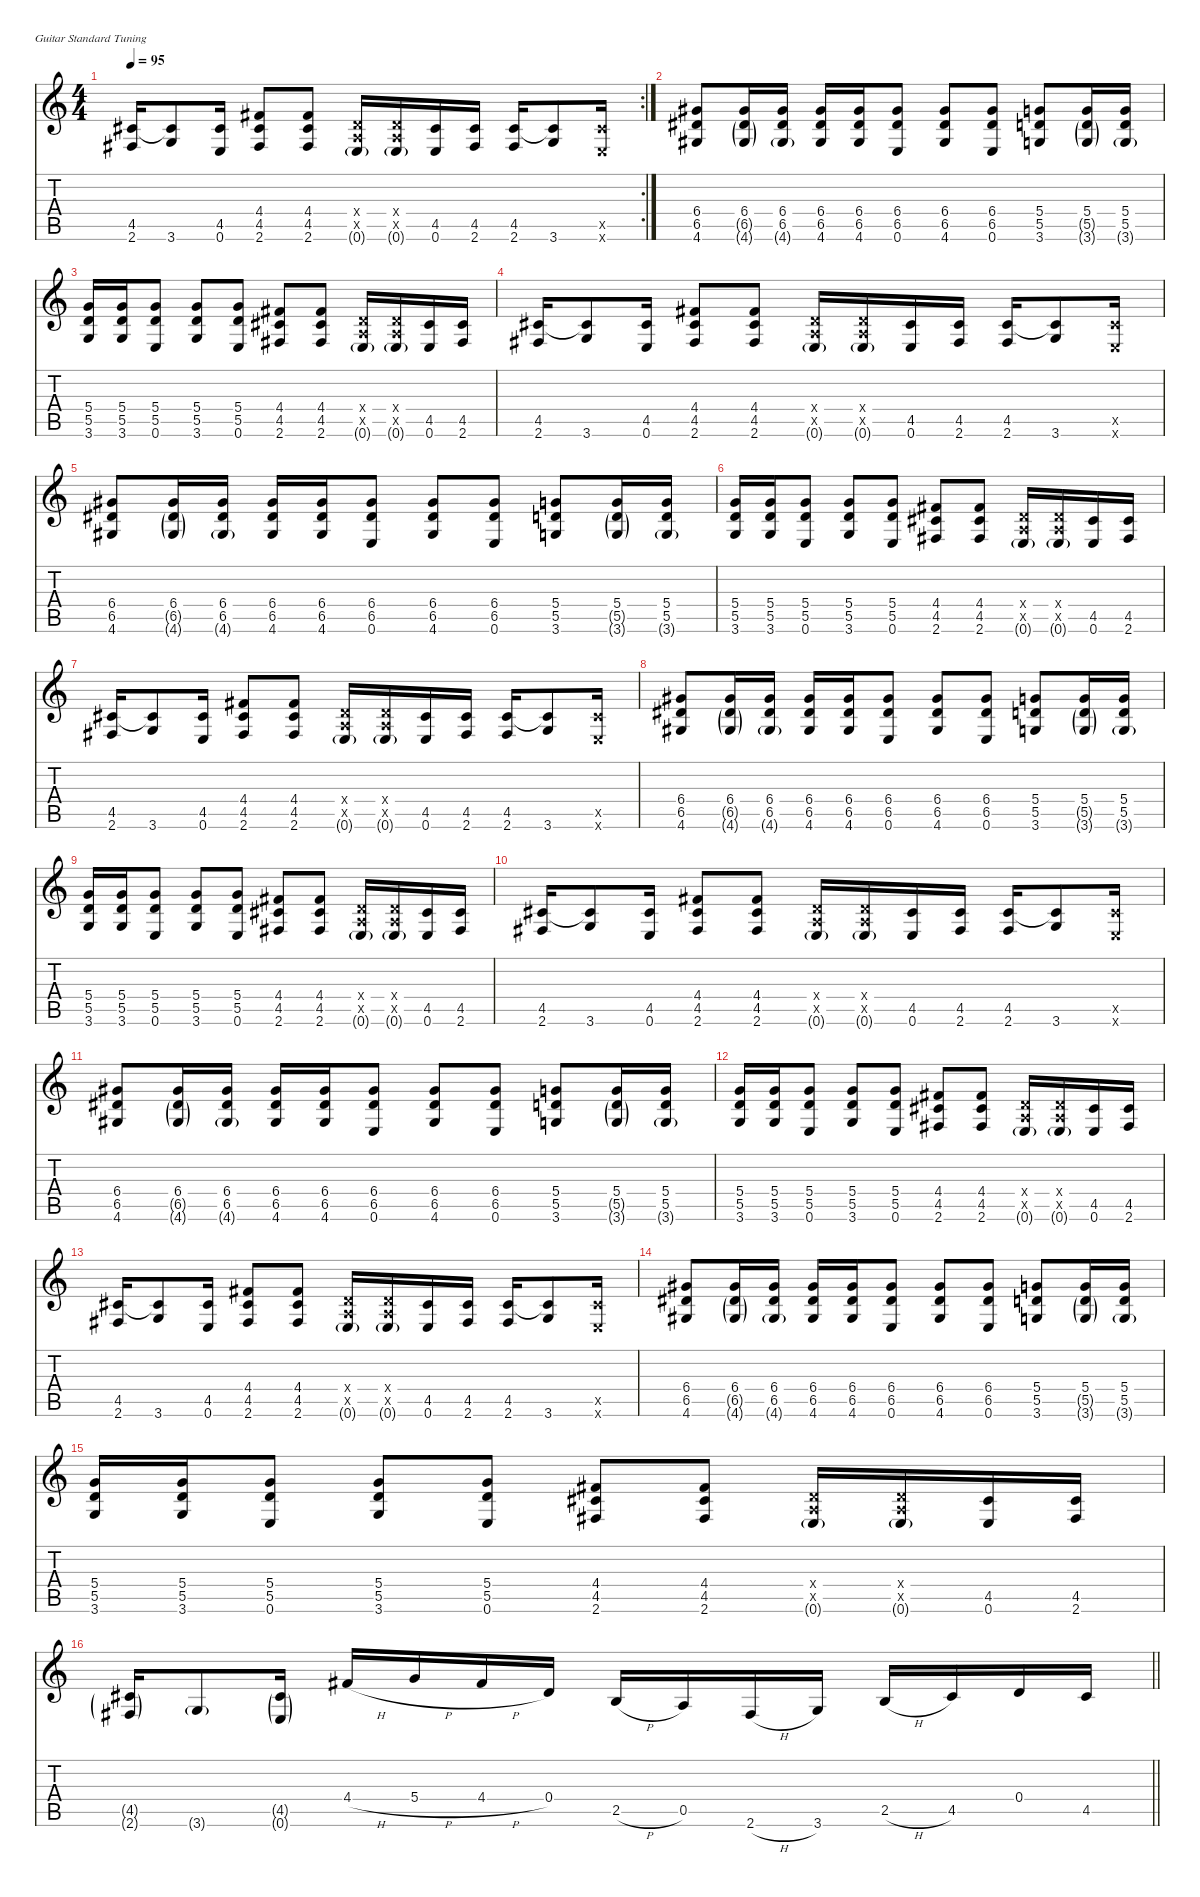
\defaultSystemsLayout 4
\hideDynamics
\bracketExtendMode nobrackets
\multiBarRest
\singleTrackTrackNamePolicy hidden
\multiTrackTrackNamePolicy hidden
\firstSystemTrackNameMode fullname
\firstSystemTrackNameOrientation horizontal
\otherSystemsTrackNameOrientation horizontal
\track ("Guitar 1" "gtr1") {instrument acousticguitarsteel}
\staff {score tabs}
\tuning (E4 B3 G3 D3 A2 E2)
\rc 2
\ts (4 4)
\tempo 95
\clef g2
\ks c
(4.5{acc #} 2.6{acc #}).16{dy f beam Up} (4.5{t acc #} 3.6).8{beam Up} (4.5{acc #} 0.6).16{beam Up} (4.4{acc #} 4.5{acc #} 2.6{acc #}).8{beam Up} (4.4{acc #} 4.5{acc #} 2.6{acc #}).8{beam Up} (0.4{x} 0.5{x} 0.6{g}).16{beam Up} (0.4{x} 0.5{x} 0.6{g}).16{beam Up} (4.5{acc #} 0.6).16{beam Up} (4.5{acc #} 2.6{acc #}).16{beam Up} (4.5{acc #} 2.6{acc #}).16{beam Up} (4.5{t acc #} 3.6).8{beam Up} (4.5{x acc #} 0.6{x}).16{beam Up} |
(6.4{acc #} 6.5{acc #} 4.6{acc #}).8{beam Up} (6.4{acc #} 6.5{g acc #} 4.6{g acc #}).16{beam Up} (6.4{acc #} 6.5{acc #} 4.6{g acc #}).16{beam Up} (6.4{acc #} 6.5{acc #} 4.6{acc #}).16{beam Up} (6.4{acc #} 6.5{acc #} 4.6{acc #}).16{beam Up} (6.4{acc #} 6.5{acc #} 0.6).8{beam Up} (6.4{acc #} 6.5{acc #} 4.6{acc #}).8{beam Up} (6.4{acc #} 6.5{acc #} 0.6).8{beam Up} (5.4 5.5 3.6).8{beam Up} (5.4 5.5{g} 3.6{g}).16{beam Up} (5.4 5.5 3.6{g}).16{beam Up} |
(5.4 5.5 3.6).16{beam Up} (5.4 5.5 3.6).16{beam Up} (5.4 5.5 0.6).8{beam Up} (5.4 5.5 3.6).8{beam Up} (5.4 5.5 0.6).8{beam Up} (4.4{acc #} 4.5{acc #} 2.6{acc #}).8{beam Up} (4.4{acc #} 4.5{acc #} 2.6{acc #}).8{beam Up} (0.4{x} 0.5{x} 0.6{g}).16{beam Up} (0.4{x} 0.5{x} 0.6{g}).16{beam Up} (4.5{acc #} 0.6).16{beam Up} (4.5{acc #} 2.6{acc #}).16{beam Up} |
(4.5{acc #} 2.6{acc #}).16{beam Up} (4.5{t acc #} 3.6).8{beam Up} (4.5{acc #} 0.6).16{beam Up} (4.4{acc #} 4.5{acc #} 2.6{acc #}).8{beam Up} (4.4{acc #} 4.5{acc #} 2.6{acc #}).8{beam Up} (0.4{x} 0.5{x} 0.6{g}).16{beam Up} (0.4{x} 0.5{x} 0.6{g}).16{beam Up} (4.5{acc #} 0.6).16{beam Up} (4.5{acc #} 2.6{acc #}).16{beam Up} (4.5{acc #} 2.6{acc #}).16{beam Up} (4.5{t acc #} 3.6).8{beam Up} (4.5{x acc #} 0.6{x}).16{beam Up} |
(6.4{acc #} 6.5{acc #} 4.6{acc #}).8{beam Up} (6.4{acc #} 6.5{g acc #} 4.6{g acc #}).16{beam Up} (6.4{acc #} 6.5{acc #} 4.6{g acc #}).16{beam Up} (6.4{acc #} 6.5{acc #} 4.6{acc #}).16{beam Up} (6.4{acc #} 6.5{acc #} 4.6{acc #}).16{beam Up} (6.4{acc #} 6.5{acc #} 0.6).8{beam Up} (6.4{acc #} 6.5{acc #} 4.6{acc #}).8{beam Up} (6.4{acc #} 6.5{acc #} 0.6).8{beam Up} (5.4 5.5 3.6).8{beam Up} (5.4 5.5{g} 3.6{g}).16{beam Up} (5.4 5.5 3.6{g}).16{beam Up} |
(5.4 5.5 3.6).16{beam Up} (5.4 5.5 3.6).16{beam Up} (5.4 5.5 0.6).8{beam Up} (5.4 5.5 3.6).8{beam Up} (5.4 5.5 0.6).8{beam Up} (4.4{acc #} 4.5{acc #} 2.6{acc #}).8{beam Up} (4.4{acc #} 4.5{acc #} 2.6{acc #}).8{beam Up} (0.4{x} 0.5{x} 0.6{g}).16{beam Up} (0.4{x} 0.5{x} 0.6{g}).16{beam Up} (4.5{acc #} 0.6).16{beam Up} (4.5{acc #} 2.6{acc #}).16{beam Up} |
(4.5{acc #} 2.6{acc #}).16{beam Up} (4.5{t acc #} 3.6).8{beam Up} (4.5{acc #} 0.6).16{beam Up} (4.4{acc #} 4.5{acc #} 2.6{acc #}).8{beam Up} (4.4{acc #} 4.5{acc #} 2.6{acc #}).8{beam Up} (0.4{x} 0.5{x} 0.6{g}).16{beam Up} (0.4{x} 0.5{x} 0.6{g}).16{beam Up} (4.5{acc #} 0.6).16{beam Up} (4.5{acc #} 2.6{acc #}).16{beam Up} (4.5{acc #} 2.6{acc #}).16{beam Up} (4.5{t acc #} 3.6).8{beam Up} (4.5{x acc #} 0.6{x}).16{beam Up} |
(6.4{acc #} 6.5{acc #} 4.6{acc #}).8{beam Up} (6.4{acc #} 6.5{g acc #} 4.6{g acc #}).16{beam Up} (6.4{acc #} 6.5{acc #} 4.6{g acc #}).16{beam Up} (6.4{acc #} 6.5{acc #} 4.6{acc #}).16{beam Up} (6.4{acc #} 6.5{acc #} 4.6{acc #}).16{beam Up} (6.4{acc #} 6.5{acc #} 0.6).8{beam Up} (6.4{acc #} 6.5{acc #} 4.6{acc #}).8{beam Up} (6.4{acc #} 6.5{acc #} 0.6).8{beam Up} (5.4 5.5 3.6).8{beam Up} (5.4 5.5{g} 3.6{g}).16{beam Up} (5.4 5.5 3.6{g}).16{beam Up} |
(5.4 5.5 3.6).16{beam Up} (5.4 5.5 3.6).16{beam Up} (5.4 5.5 0.6).8{beam Up} (5.4 5.5 3.6).8{beam Up} (5.4 5.5 0.6).8{beam Up} (4.4{acc #} 4.5{acc #} 2.6{acc #}).8{beam Up} (4.4{acc #} 4.5{acc #} 2.6{acc #}).8{beam Up} (0.4{x} 0.5{x} 0.6{g}).16{beam Up} (0.4{x} 0.5{x} 0.6{g}).16{beam Up} (4.5{acc #} 0.6).16{beam Up} (4.5{acc #} 2.6{acc #}).16{beam Up} |
(4.5{acc #} 2.6{acc #}).16{beam Up} (4.5{t acc #} 3.6).8{beam Up} (4.5{acc #} 0.6).16{beam Up} (4.4{acc #} 4.5{acc #} 2.6{acc #}).8{beam Up} (4.4{acc #} 4.5{acc #} 2.6{acc #}).8{beam Up} (0.4{x} 0.5{x} 0.6{g}).16{beam Up} (0.4{x} 0.5{x} 0.6{g}).16{beam Up} (4.5{acc #} 0.6).16{beam Up} (4.5{acc #} 2.6{acc #}).16{beam Up} (4.5{acc #} 2.6{acc #}).16{beam Up} (4.5{t acc #} 3.6).8{beam Up} (4.5{x acc #} 0.6{x}).16{beam Up} |
(6.4{acc #} 6.5{acc #} 4.6{acc #}).8{beam Up} (6.4{acc #} 6.5{g acc #} 4.6{g acc #}).16{beam Up} (6.4{acc #} 6.5{acc #} 4.6{g acc #}).16{beam Up} (6.4{acc #} 6.5{acc #} 4.6{acc #}).16{beam Up} (6.4{acc #} 6.5{acc #} 4.6{acc #}).16{beam Up} (6.4{acc #} 6.5{acc #} 0.6).8{beam Up} (6.4{acc #} 6.5{acc #} 4.6{acc #}).8{beam Up} (6.4{acc #} 6.5{acc #} 0.6).8{beam Up} (5.4 5.5 3.6).8{beam Up} (5.4 5.5{g} 3.6{g}).16{beam Up} (5.4 5.5 3.6{g}).16{beam Up} |
(5.4 5.5 3.6).16{beam Up} (5.4 5.5 3.6).16{beam Up} (5.4 5.5 0.6).8{beam Up} (5.4 5.5 3.6).8{beam Up} (5.4 5.5 0.6).8{beam Up} (4.4{acc #} 4.5{acc #} 2.6{acc #}).8{beam Up} (4.4{acc #} 4.5{acc #} 2.6{acc #}).8{beam Up} (0.4{x} 0.5{x} 0.6{g}).16{beam Up} (0.4{x} 0.5{x} 0.6{g}).16{beam Up} (4.5{acc #} 0.6).16{beam Up} (4.5{acc #} 2.6{acc #}).16{beam Up} |
(4.5{acc #} 2.6{acc #}).16{beam Up} (4.5{t acc #} 3.6).8{beam Up} (4.5{acc #} 0.6).16{beam Up} (4.4{acc #} 4.5{acc #} 2.6{acc #}).8{beam Up} (4.4{acc #} 4.5{acc #} 2.6{acc #}).8{beam Up} (0.4{x} 0.5{x} 0.6{g}).16{beam Up} (0.4{x} 0.5{x} 0.6{g}).16{beam Up} (4.5{acc #} 0.6).16{beam Up} (4.5{acc #} 2.6{acc #}).16{beam Up} (4.5{acc #} 2.6{acc #}).16{beam Up} (4.5{t acc #} 3.6).8{beam Up} (4.5{x acc #} 0.6{x}).16{beam Up} |
(6.4{acc #} 6.5{acc #} 4.6{acc #}).8{beam Up} (6.4{acc #} 6.5{g acc #} 4.6{g acc #}).16{beam Up} (6.4{acc #} 6.5{acc #} 4.6{g acc #}).16{beam Up} (6.4{acc #} 6.5{acc #} 4.6{acc #}).16{beam Up} (6.4{acc #} 6.5{acc #} 4.6{acc #}).16{beam Up} (6.4{acc #} 6.5{acc #} 0.6).8{beam Up} (6.4{acc #} 6.5{acc #} 4.6{acc #}).8{beam Up} (6.4{acc #} 6.5{acc #} 0.6).8{beam Up} (5.4 5.5 3.6).8{beam Up} (5.4 5.5{g} 3.6{g}).16{beam Up} (5.4 5.5 3.6{g}).16{beam Up} |
(5.4 5.5 3.6).16{beam Up} (5.4 5.5 3.6).16{beam Up} (5.4 5.5 0.6).8{beam Up} (5.4 5.5 3.6).8{beam Up} (5.4 5.5 0.6).8{beam Up} (4.4{acc #} 4.5{acc #} 2.6{acc #}).8{beam Up} (4.4{acc #} 4.5{acc #} 2.6{acc #}).8{beam Up} (0.4{x} 0.5{x} 0.6{g}).16{beam Up} (0.4{x} 0.5{x} 0.6{g}).16{beam Up} (4.5{acc #} 0.6).16{beam Up} (4.5{acc #} 2.6{acc #}).16{beam Up} |
\barLineRight lightlight
(2.6{g acc #} 4.5{g acc #}).16{dy ppp instrument acousticguitarsteel beam Up} 3.6{g}.8{beam Up} (0.6{g} 4.5{g acc #}).16{beam Up} 4.4{h acc #}.16{dy f beam Up} 5.4{h}.16{beam Up} 4.4{h acc #}.16{beam Up} 0.4.16{dy ff beam Up} 2.5{h}.16{beam Up} 0.5.16{beam Up} 2.6{h acc #}.16{beam Up} 3.6.16{beam Up} 2.5{h}.16{beam Up} 4.5{acc #}.16{beam Up} 0.4.16{beam Up} 4.5{acc #}.16{beam Up}
